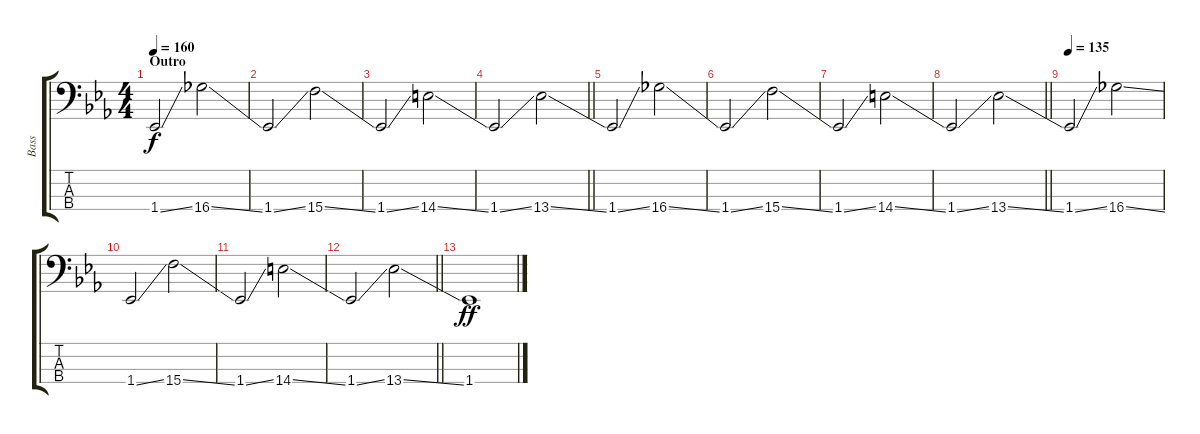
\track ("Bass" "Bass") {instrument electricbassfinger}
\staff {score tabs}
\tuning (G2 D2 A1 D1) {hide}
\ts (4 4)
\section ("" "Outro")
\tempo 160
\clef f4
\ks eb
1.4{ss}.2{dy f} 16.4{ss}.2 |
1.4{ss}.2 15.4{ss}.2 |
1.4{ss}.2 14.4{ss}.2 |
\barLineRight lightlight
1.4{ss}.2 13.4{ss}.2 |
\section ("" "")
1.4{ss}.2 16.4{ss}.2 |
1.4{ss}.2 15.4{ss}.2 |
1.4{ss}.2 14.4{ss}.2 |
\barLineRight lightlight
1.4{ss}.2 13.4{ss}.2 |
\section ("" "")
\tempo 135
1.4{ss}.2 16.4{ss}.2 |
1.4{ss}.2 15.4{ss}.2 |
1.4{ss}.2 14.4{ss}.2 |
\barLineRight lightlight
1.4{ss}.2 13.4{ss}.2 |
\section ("" "")
1.4.1{dy ff}
